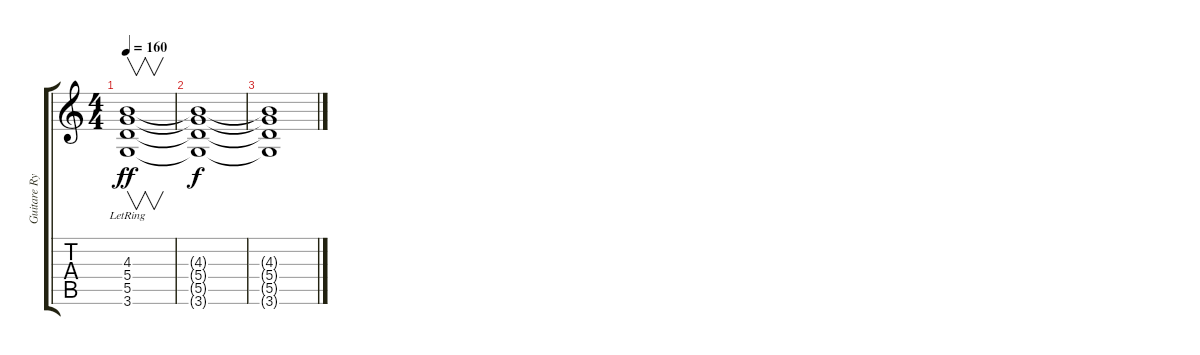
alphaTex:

\track ("Guitare Rythme" "Guitare Ry") {instrument overdrivenguitar}
\staff {score tabs}
\tuning (E4 B3 G3 D3 A2 E2) {hide}
\ts (4 4)
\tempo 160
\clef g2
\ks c
(4.3{lr} 5.4{lr} 5.5{lr} 3.6{lr}).1{v dy ff} |
(4.3{t} 5.4{t} 5.5{t} 3.6{t}).1{dy f volume 5} |
(4.3{t} 5.4{t} 5.5{t} 3.6{t}).1
